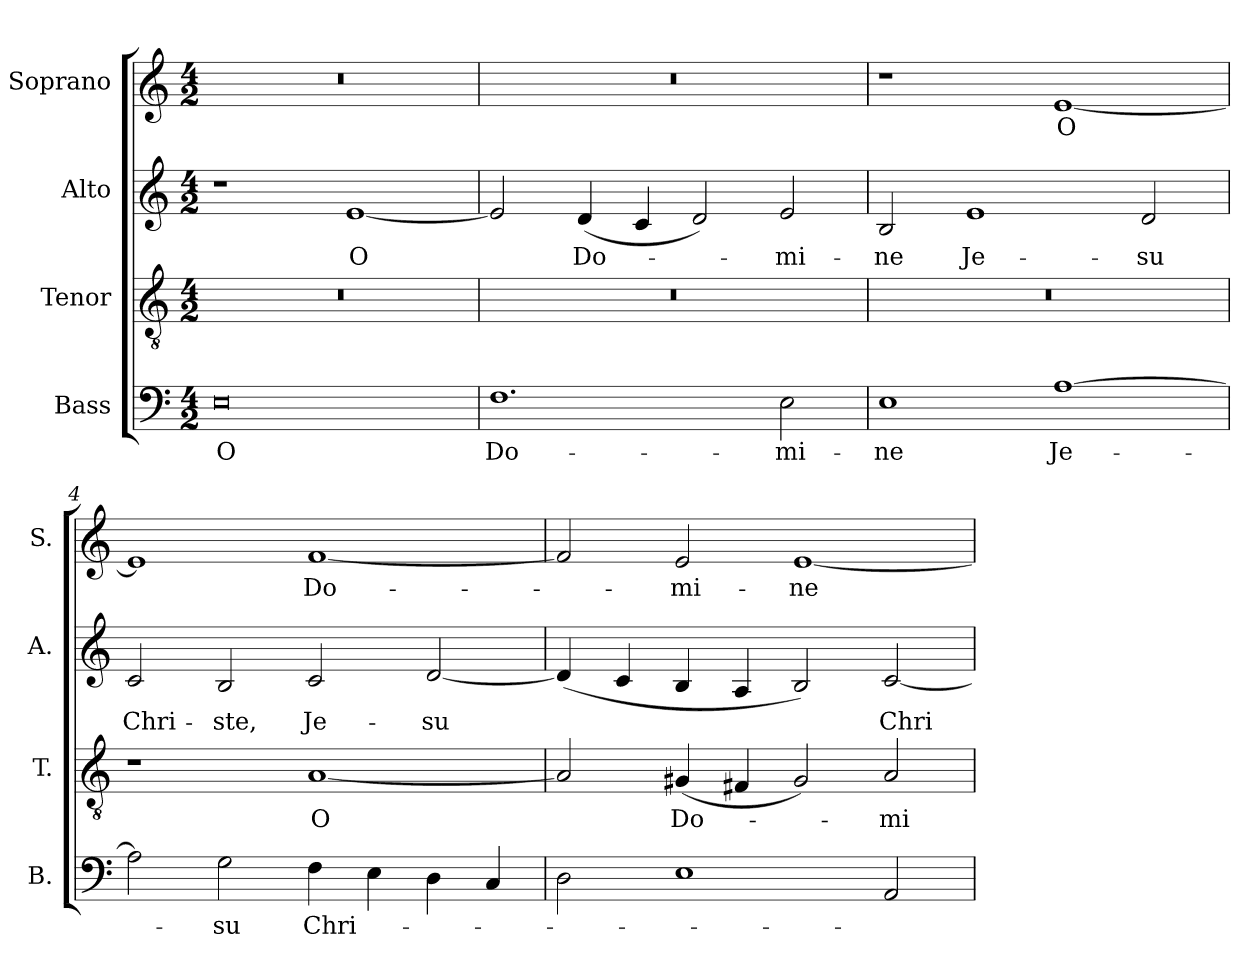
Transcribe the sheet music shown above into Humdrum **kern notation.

**kern	**text	**kern	**text	**kern	**text	**kern	**text
*part4	*part4	*part3	*part3	*part2	*part2	*part1	*part1
*staff4	*staff4	*staff3	*staff3	*staff2	*staff2	*staff1	*staff1
*I"Bass	*	*I"Tenor	*	*I"Alto	*	*I"Soprano	*
*I'B.	*	*I'T.	*	*I'A.	*	*I'S.	*
!!LO:PB:g=z
*clefF4	*	*clefGv2	*	*clefG2	*	*clefG2	*
*	*	*ITrd7c12	*	*	*	*	*
*k[]	*	*k[]	*	*k[]	*	*k[]	*
*C:	*	*C:	*	*C:	*	*C:	*
*M4/2	*	*M4/2	*	*M4/2	*	*M4/2	*
*MM160	*	*MM160	*	*MM160	*	*MM160	*
=1	=1	=1	=1	=1	=1	=1	=1
!	!LO:LY:b:color=#000000	!LO:N:vis=1	!	!	!	!LO:N:vis=1	!
0Ei	O	0r	.	1r	.	0r	.
!	!	!	!	!	!LO:LY:b:color=#000000	!	!
.	.	.	.	[1ei	O	.	.
=2	=2	=2	=2	=2	=2	=2	=2
!	!LO:LY:b:color=#000000	!LO:N:vis=1	!	!	!	!LO:N:vis=1	!
1.Fi	Do-	0r	.	2ei/]	.	0r	.
!	!	!	!	!	!LO:LY:b:color=#000000	!	!
.	.	.	.	(4di/	Do-	.	.
.	.	.	.	4ci/	.	.	.
.	.	.	.	2di/)	.	.	.
!	!LO:LY:b:color=#000000	!	!	!	!	!	!
!	!	!	!	!	!LO:LY:b:color=#000000	!	!
2Ei\	-mi-	.	.	2ei/	-mi-	.	.
=3	=3	=3	=3	=3	=3	=3	=3
!	!LO:LY:b:color=#000000	!LO:N:vis=1	!	!	!	!	!
!	!	!	!	!	!LO:LY:b:color=#000000	!	!
1Ei	-ne	0r	.	2Bi/	-ne	1r	.
!	!	!	!	!	!LO:LY:b:color=#000000	!	!
.	.	.	.	1ei	Je-	.	.
!	!LO:LY:b:color=#000000	!	!	!	!	!	!
!	!	!	!	!	!	!	!LO:LY:b:color=#000000
[1Ai	Je-	.	.	.	.	[1ei	O
!	!	!	!	!	!LO:LY:b:color=#000000	!	!
.	.	.	.	2di/	-su	.	.
=4	=4	=4	=4	=4	=4	=4	=4
!	!	!	!	!	!LO:LY:b:color=#000000	!	!
2Ai\]	.	1r	.	2ci/	Chri-	1ei]	.
!	!LO:LY:b:color=#000000	!	!	!	!	!	!
!	!	!	!	!	!LO:LY:b:color=#000000	!	!
2Gi\	-su	.	.	2Bi/	-ste,	.	.
!	!LO:LY:b:color=#000000	!	!	!	!	!	!
!	!	!	!LO:LY:b:color=#000000	!	!	!	!
!	!	!	!	!	!LO:LY:b:color=#000000	!	!
!	!	!	!	!	!	!	!LO:LY:b:color=#000000
4Fi\	Chri-	[1AAi	O	2ci/	Je-	[1fi	Do-
4Ei\	.	.	.	.	.	.	.
!	!	!	!	!	!LO:LY:b:color=#000000	!	!
4Di\	.	.	.	[2di/	-su	.	.
4Ci/	.	.	.	.	.	.	.
=5	=5	=5	=5	=5	=5	=5	=5
2Di\	.	2AAi/]	.	(4di/]	.	2fi/]	.
.	.	.	.	4ci/	.	.	.
!	!	!	!LO:LY:b:color=#000000	!	!	!	!
!	!	!	!	!	!	!	!LO:LY:b:color=#000000
1Ei	.	(4GG#Xi/	Do-	4Bi/	.	2ei/	-mi-
.	.	4FF#Xi/	.	4Ai/	.	.	.
!	!	!	!	!	!	!	!LO:LY:b:color=#000000
.	.	2GG#i/)	.	2Bi/)	.	[1ei	-ne
!	!	!	!LO:LY:b:color=#000000	!	!	!	!
!	!	!	!	!	!LO:LY:b:color=#000000	!	!
2AAi/	.	2AAi/	-mi-	[2ci/	Chri-	.	.
=	=	=	=	=	=	=	=
*-	*-	*-	*-	*-	*-	*-	*-
